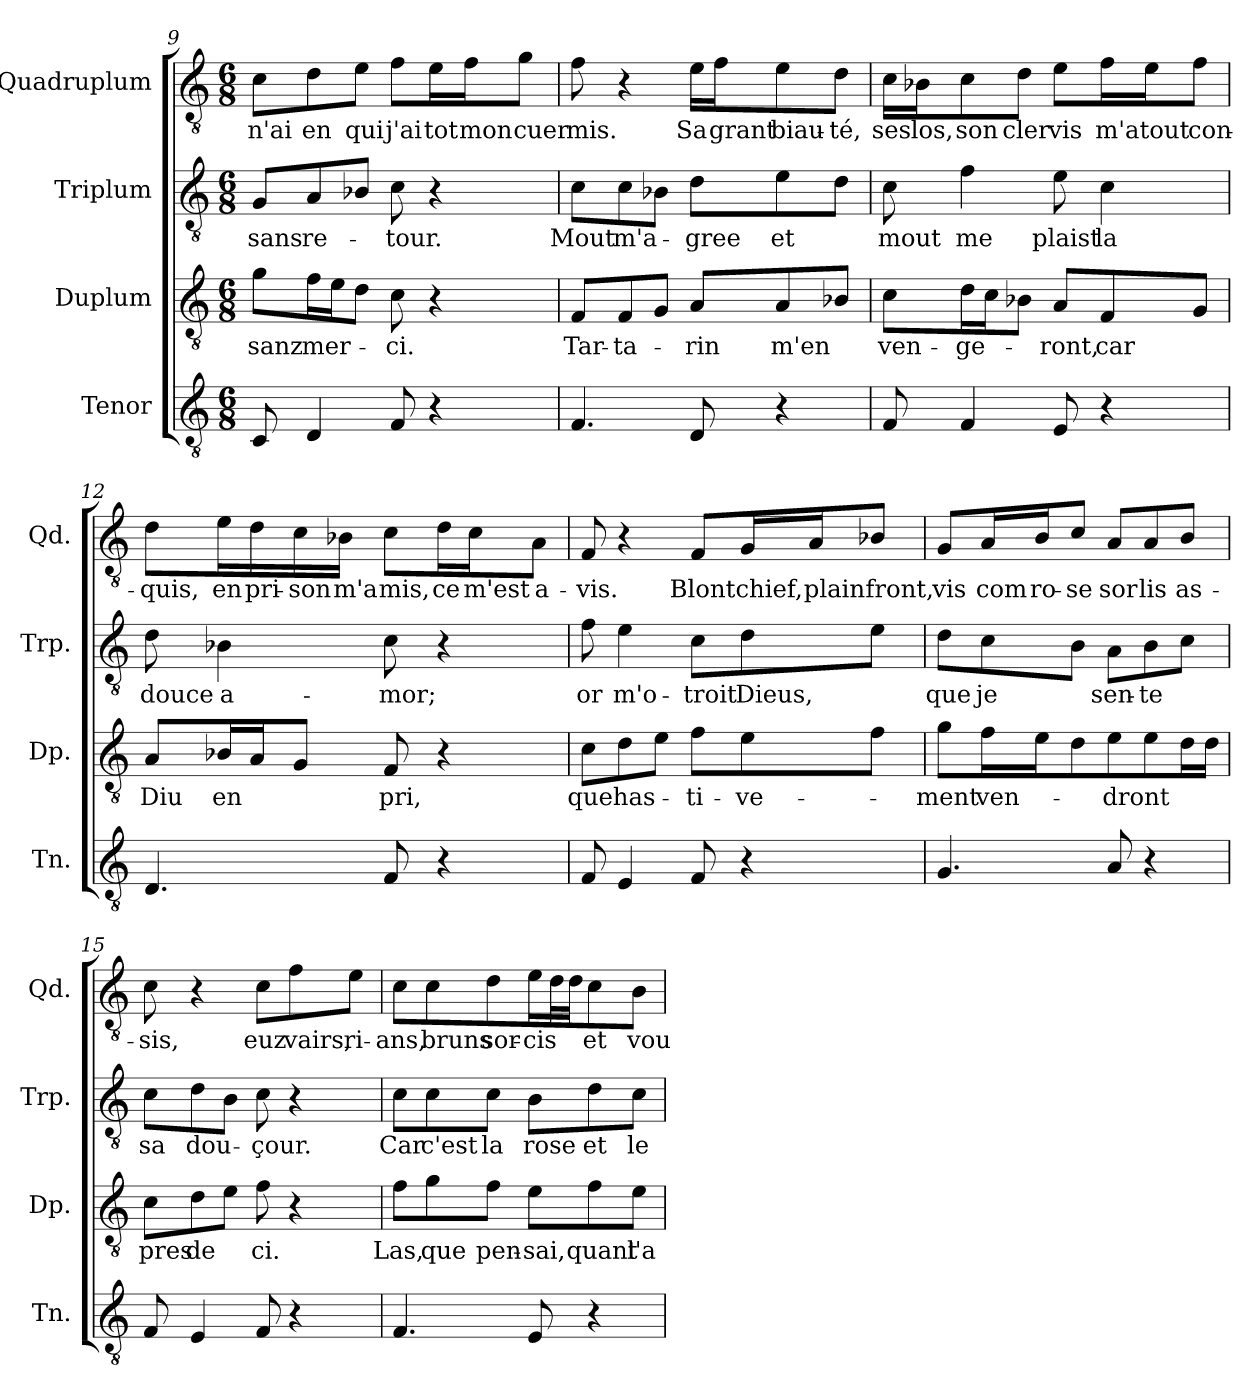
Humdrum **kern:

**kern	**kern	**text	**kern	**text	**kern	**text
*part4	*part3	*part3	*part2	*part2	*part1	*part1
*staff4	*staff3	*staff3	*staff2	*staff2	*staff1	*staff1
*I"Tenor	*I"Duplum	*	*I"Triplum	*	*I"Quadruplum	*
*I'Tn.	*I'Dp.	*	*I'Trp.	*	*I'Qd.	*
!!LO:PB:g=z
*clefGv2	*clefGv2	*	*clefGv2	*	*clefGv2	*
*k[]	*k[]	*	*k[]	*	*k[]	*
*M6/8	*M6/8	*	*M6/8	*	*M6/8	*
=9	=9	=9	=9	=9	=9	=9
!	!	!LO:LY:b	!	!LO:LY:b	!	!LO:LY:b
8C/	8g\L	sanz	8G/L	sans	8c\L	n'ai
!	!	!LO:LY:b	!	!LO:LY:b	!	!LO:LY:b
4D/	16f\L	mer-	8A/	re-	8d\	en
.	16e\J	.	.	.	.	.
!	!	!	!	!	!	!LO:LY:b
.	8d\J	.	8B-i/J	.	8e\J	qui
!	!	!LO:LY:b	!	!LO:LY:b	!	!LO:LY:b
8F/	8c\	-ci.	8c\	-tour.	8f\L	j'ai
!	!	!	!	!	!	!LO:LY:b
4r	4r	.	4r	.	16e\L	tot
!	!	!	!	!	!	!LO:LY:b
.	.	.	.	.	16f\J	mon
!	!	!	!	!	!	!LO:LY:b
.	.	.	.	.	8g\J	cuer
=10	=10	=10	=10	=10	=10	=10
!	!	!LO:LY:b	!	!LO:LY:b	!	!LO:LY:b
4.F/	8F/L	Tar-	8c\L	Mout	8f\	mis.
!	!	!LO:LY:b	!	!LO:LY:b	!	!
.	8F/	-ta-	8c\	m'a-	4r	.
.	8G/J	.	8B-i\J	.	.	.
!	!	!LO:LY:b	!	!LO:LY:b	!	!LO:LY:b
8D/	8A/L	-rin	8d\L	-gree	16e\LL	Sa
!	!	!	!	!	!	!LO:LY:b
.	.	.	.	.	16f\J	grant
!	!	!LO:LY:b	!	!LO:LY:b	!	!LO:LY:b
4r	8A/	m'en	8e\	et	8e\	biau-
!	!	!	!	!	!	!LO:LY:b
.	8B-i/J	.	8d\J	.	8d\J	-té,
=11	=11	=11	=11	=11	=11	=11
!	!	!LO:LY:b	!	!LO:LY:b	!	!LO:LY:b
8F/	8c\L	ven-	8c\	mout	16c\LL	ses
!	!	!	!	!	!	!LO:LY:b
.	.	.	.	.	16B-i\J	los,
!	!	!LO:LY:b	!	!LO:LY:b	!	!LO:LY:b
4F/	16d\L	-ge-	4f\	me	8c\	son
.	16c\J	.	.	.	.	.
!	!	!	!	!	!	!LO:LY:b
.	8B-i\J	.	.	.	8d\J	cler
!	!	!LO:LY:b	!	!LO:LY:b	!	!LO:LY:b
8E/	8A/L	-ront,	8e\	plaist	8e\L	vis
!	!	!LO:LY:b	!	!LO:LY:b	!	!LO:LY:b
4r	8F/	car	4c\	la	16f\L	m'a
!	!	!	!	!	!	!LO:LY:b
.	.	.	.	.	16e\J	tout
!	!	!	!	!	!	!LO:LY:b
.	8G/J	.	.	.	8f\J	con-
!!LO:LB:g=z
=12	=12	=12	=12	=12	=12	=12
!	!	!LO:LY:b	!	!LO:LY:b	!	!LO:LY:b
4.D/	8A/L	Diu	8d\	douce	8d\L	-quis,
!	!	!LO:LY:b	!	!LO:LY:b	!	!LO:LY:b
.	16B-X/L	en	4B-i\	a-	16e\L	en
!	!	!	!	!	!	!LO:LY:b
.	16A/J	.	.	.	16d\	pri-
!	!	!	!	!	!	!LO:LY:b
.	8G/J	.	.	.	16c\	-son
!	!	!	!	!	!	!LO:LY:b
.	.	.	.	.	16B-i\JJ	m'a
!	!	!LO:LY:b	!	!LO:LY:b	!	!LO:LY:b
8F/	8F/	pri,	8c\	-mor;	8c\L	mis,
!	!	!	!	!	!	!LO:LY:b
4r	4r	.	4r	.	16d\L	ce
!	!	!	!	!	!	!LO:LY:b
.	.	.	.	.	16c\J	m'est
!	!	!	!	!	!	!LO:LY:b
.	.	.	.	.	8A\J	a-
=13	=13	=13	=13	=13	=13	=13
!	!	!LO:LY:b	!	!LO:LY:b	!	!LO:LY:b
8F/	8c\L	que	8f\	or	8F/	-vis.
!	!	!LO:LY:b	!	!LO:LY:b	!	!
4E/	8d\	has-	4e\	m'o-	4r	.
.	8e\J	.	.	.	.	.
!	!	!LO:LY:b	!	!LO:LY:b	!	!LO:LY:b
8F/	8f\L	-ti-	8c\L	-troit	8F/L	Blont
!	!	!LO:LY:b	!	!LO:LY:b	!	!LO:LY:b
4r	8e\	-ve-	8d\	Dieus,	16G/L	chief,
!	!	!	!	!	!	!LO:LY:b
.	.	.	.	.	16A/J	plain
!	!	!	!	!	!	!LO:LY:b
.	8f\J	.	8e\J	.	8B-i/J	front,
=14	=14	=14	=14	=14	=14	=14
!	!	!LO:LY:b	!	!LO:LY:b	!	!LO:LY:b
4.G/	8g\L	-ment	8d\L	que	8G/L	vis
!	!	!LO:LY:b	!	!LO:LY:b	!	!LO:LY:b
.	16f\L	ven-	8c\	je	16A/L	com
!	!	!	!	!	!	!LO:LY:b
.	16e\J	.	.	.	16B/J	ro-
!	!	!	!	!	!	!LO:LY:b
.	8d\J	.	8B\J	.	8c/J	-se
!	!	!LO:LY:b	!	!LO:LY:b	!	!LO:LY:b
8A/	8e\L	-dront	8A\L	sen-	8A/L	sor
!	!	!	!	!LO:LY:b	!	!LO:LY:b
4r	8e\	.	8B\	-te	8A/	lis
!	!	!	!	!	!	!LO:LY:b
*	*tremolo	*	*	*	*	*
.	16d\	.	8c\J	.	8B/J	as-
.	16d\JJ	.	.	.	.	.
*	*Xtremolo	*	*	*	*	*
!!LO:PB:g=z
=15	=15	=15	=15	=15	=15	=15
!	!	!LO:LY:b	!	!LO:LY:b	!	!LO:LY:b
8F/	8c\L	pres	8c\L	sa	8c\	-sis,
!	!	!LO:LY:b	!	!LO:LY:b	!	!
4E/	8d\	de	8d\	dou-	4r	.
.	8e\J	.	8B\J	.	.	.
!	!	!LO:LY:b	!	!LO:LY:b	!	!LO:LY:b
8F/	8f\	ci.	8c\	-çour.	8c\L	euz
!	!	!	!	!	!	!LO:LY:b
4r	4r	.	4r	.	8f\	vairs,
!	!	!	!	!	!	!LO:LY:b
.	.	.	.	.	8e\J	ri-
=16	=16	=16	=16	=16	=16	=16
!	!	!LO:LY:b	!	!LO:LY:b	!	!LO:LY:b
4.F/	8f\L	Las,	8c\L	Car	8c\L	-ans,
!	!	!LO:LY:b	!	!LO:LY:b	!	!LO:LY:b
.	8g\	que	8c\	c'est	8c\	bruns
!	!	!LO:LY:b	!	!LO:LY:b	!	!LO:LY:b
.	8f\J	pen-	8c\J	la	8d\J	sor-
!	!	!LO:LY:b	!	!LO:LY:b	!	!LO:LY:b
8E/	8e\L	-sai,	8B\L	rose	16e\LL	-cis
*	*	*	*	*	*tremolo	*
.	.	.	.	.	32d\	.
.	.	.	.	.	32d\JJJ	.
*	*	*	*	*	*Xtremolo	*
!	!	!LO:LY:b	!	!LO:LY:b	!	!LO:LY:b
4r	8f\	quant	8d\	et	8c\	et
!	!	!LO:LY:b	!	!LO:LY:b	!	!LO:LY:b
.	8e\J	l'a-	8c\J	le	8B\J	vou-
=	=	=	=	=	=	=
*-	*-	*-	*-	*-	*-	*-
